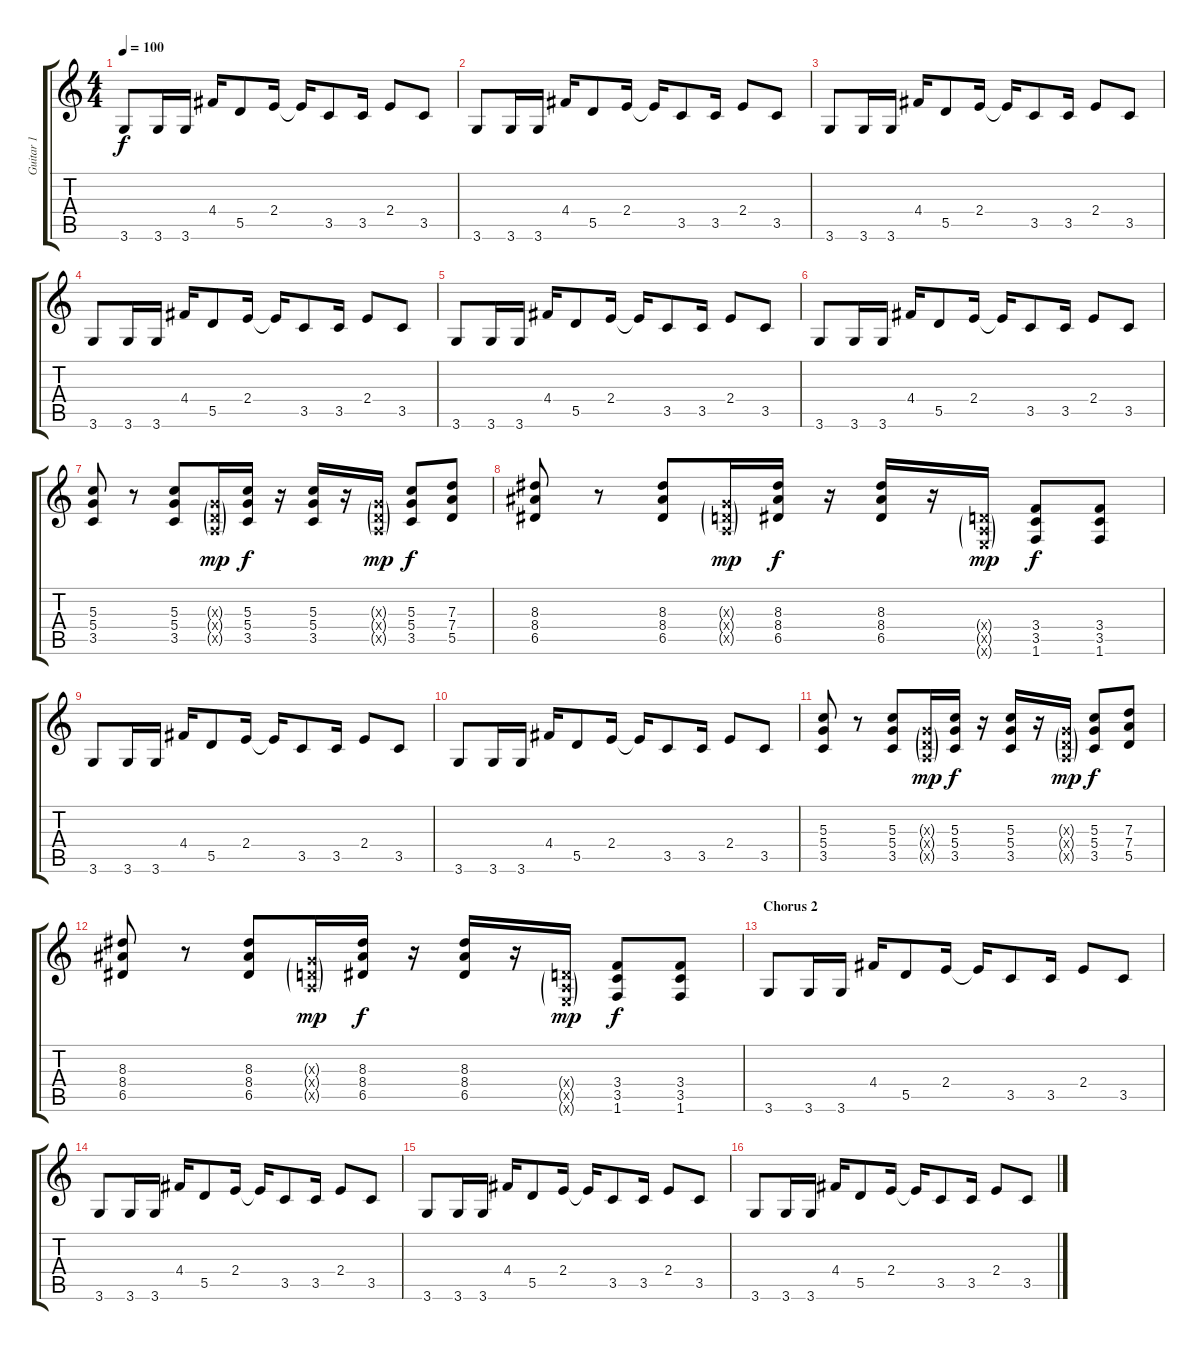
\track ("Guitar 1" "Guitar 1") {instrument electricguitarjazz}
\staff {score tabs}
\tuning (E4 B3 G3 D3 A2 E2) {hide}
\ts (4 4)
\tempo 100
\clef g2
\ks c
3.6.8{dy f} 3.6.16 3.6.16 4.4.16 5.5.8 2.4.16 2.4{t}.16 3.5.8 3.5.16 2.4.8 3.5.8 |
3.6.8 3.6.16 3.6.16 4.4.16 5.5.8 2.4.16 2.4{t}.16 3.5.8 3.5.16 2.4.8 3.5.8 |
3.6.8 3.6.16 3.6.16 4.4.16 5.5.8 2.4.16 2.4{t}.16 3.5.8 3.5.16 2.4.8 3.5.8 |
3.6.8 3.6.16 3.6.16 4.4.16 5.5.8 2.4.16 2.4{t}.16 3.5.8 3.5.16 2.4.8 3.5.8 |
3.6.8 3.6.16 3.6.16 4.4.16 5.5.8 2.4.16 2.4{t}.16 3.5.8 3.5.16 2.4.8 3.5.8 |
3.6.8 3.6.16 3.6.16 4.4.16 5.5.8 2.4.16 2.4{t}.16 3.5.8 3.5.16 2.4.8 3.5.8 |
(5.3 5.4 3.5).8{volume 12} r.8 (5.3 5.4 3.5).8 (0.3{g x} 0.4{g x} 0.5{g x}).16{dy mp} (5.3 5.4 3.5).16{dy f} r.16 (5.3 5.4 3.5).16 r.16 (0.3{g x} 0.4{g x} 0.5{g x}).16{dy mp} (5.3 5.4 3.5).8{dy f} (7.3 7.4 5.5).8 |
(8.3 8.4 6.5).8{volume 12} r.8 (8.3 8.4 6.5).8 (0.3{g x} 0.4{g x} 0.5{g x}).16{dy mp} (8.3 8.4 6.5).16{dy f} r.16 (8.3 8.4 6.5).16 r.16 (0.4{g x} 0.5{g x} 0.6{g x}).16{dy mp} (3.4 3.5 1.6).8{dy f} (3.4 3.5 1.6).8 |
3.6.8{volume 14} 3.6.16 3.6.16 4.4.16 5.5.8 2.4.16 2.4{t}.16 3.5.8 3.5.16 2.4.8 3.5.8 |
3.6.8 3.6.16 3.6.16 4.4.16 5.5.8 2.4.16 2.4{t}.16 3.5.8 3.5.16 2.4.8 3.5.8 |
(5.3 5.4 3.5).8{volume 12} r.8 (5.3 5.4 3.5).8 (0.3{g x} 0.4{g x} 0.5{g x}).16{dy mp} (5.3 5.4 3.5).16{dy f} r.16 (5.3 5.4 3.5).16 r.16 (0.3{g x} 0.4{g x} 0.5{g x}).16{dy mp} (5.3 5.4 3.5).8{dy f} (7.3 7.4 5.5).8 |
(8.3 8.4 6.5).8{volume 12} r.8 (8.3 8.4 6.5).8 (0.3{g x} 0.4{g x} 0.5{g x}).16{dy mp} (8.3 8.4 6.5).16{dy f} r.16 (8.3 8.4 6.5).16 r.16 (0.4{g x} 0.5{g x} 0.6{g x}).16{dy mp} (3.4 3.5 1.6).8{dy f} (3.4 3.5 1.6).8 |
\section ("" "Chorus 2")
3.6.8{volume 14 instrument overdrivenguitar} 3.6.16 3.6.16 4.4.16 5.5.8 2.4.16 2.4{t}.16 3.5.8 3.5.16 2.4.8 3.5.8 |
3.6.8{volume 14 instrument overdrivenguitar} 3.6.16 3.6.16 4.4.16 5.5.8 2.4.16 2.4{t}.16 3.5.8 3.5.16 2.4.8 3.5.8 |
3.6.8{volume 14 instrument overdrivenguitar} 3.6.16 3.6.16 4.4.16 5.5.8 2.4.16 2.4{t}.16 3.5.8 3.5.16 2.4.8 3.5.8 |
3.6.8{volume 14 instrument overdrivenguitar} 3.6.16 3.6.16 4.4.16 5.5.8 2.4.16 2.4{t}.16 3.5.8 3.5.16 2.4.8 3.5.8
